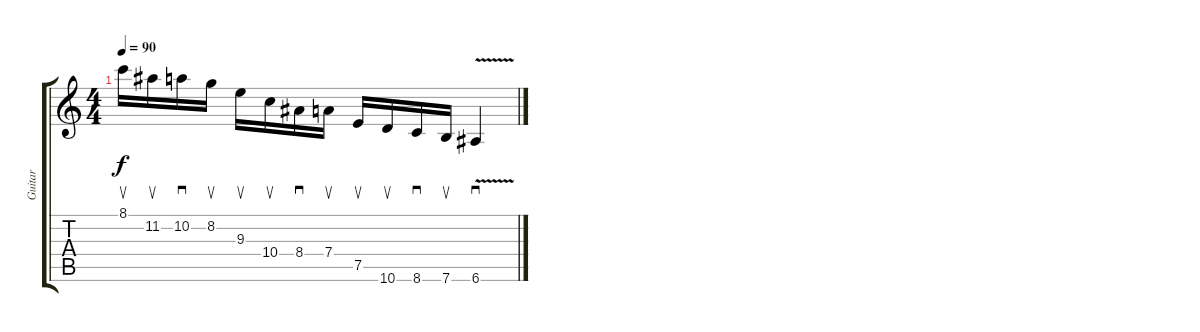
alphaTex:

\track ("Guitar" "Guitar") {instrument distortionguitar}
\staff {score tabs}
\tuning (E4 B3 G3 D3 A2 E2) {hide}
\ts (4 4)
\tempo 90
\clef g2
\ks c
8.1.16{su dy f} 11.2.16{su} 10.2.16{sd} 8.2.16{su} 9.3.16{su} 10.4.16{su} 8.4.16{sd} 7.4.16{su} 7.5.16{su} 10.6.16{su} 8.6.16{sd} 7.6.16{su} 6.6{v}.4{sd}
